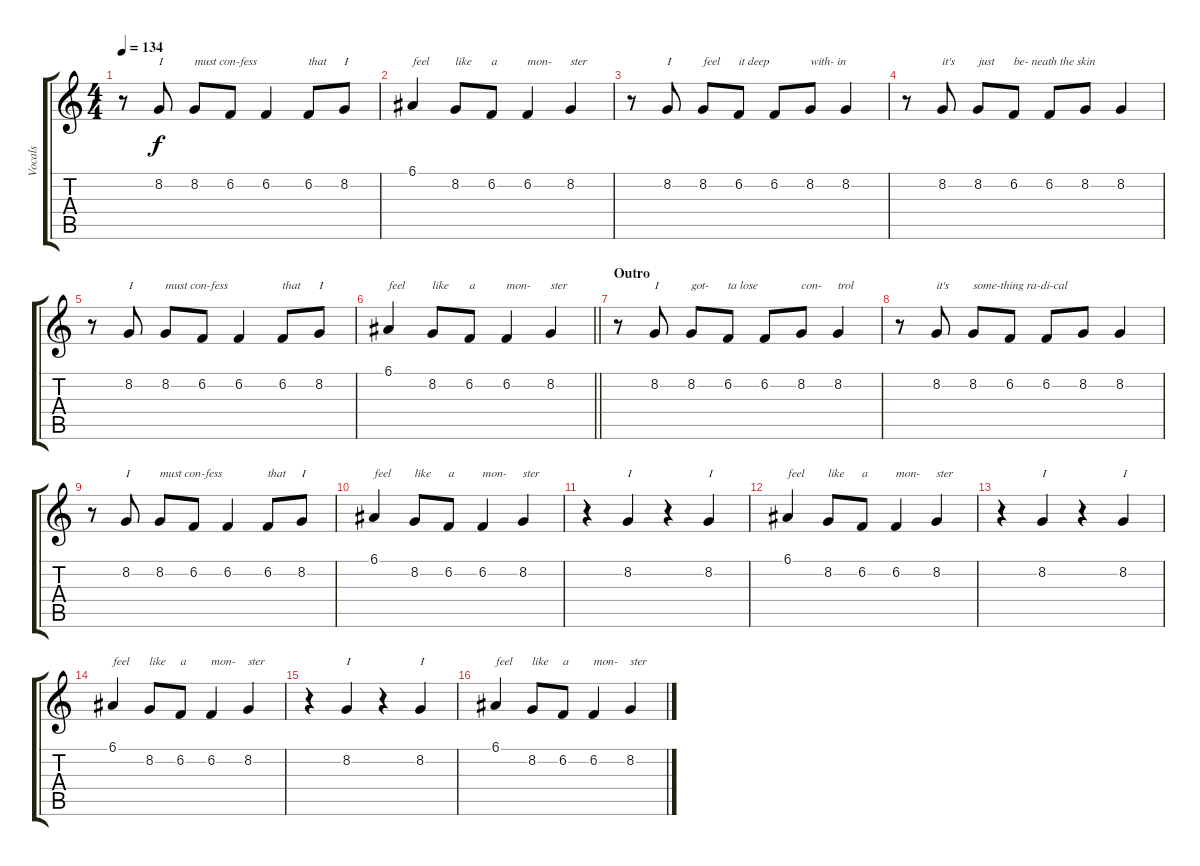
\track ("Vocals" "Vocals") {instrument lead2sawtooth}
\staff {score tabs}
\tuning (E4 B3 G3 D3 A2 E2) {hide}
\ts (4 4)
\tempo 134
\clef g2
\ks c
r.8{dy f} 8.2.8{txt "I"} 8.2.8{txt "must con-fess"} 6.2.8 6.2.4 6.2.8{txt "that"} 8.2.8{txt "I"} |
6.1.4{txt "feel"} 8.2.8{txt "like"} 6.2.8{txt "a"} 6.2.4{txt "mon-"} 8.2.4{txt "ster"} |
r.8 8.2.8{txt "I"} 8.2.8{txt "feel"} 6.2.8{txt "it deep"} 6.2.8 8.2.8{txt "with- in"} 8.2.4 |
r.8 8.2.8{txt "it's"} 8.2.8{txt "just"} 6.2.8{txt "be- neath the skin"} 6.2.8 8.2.8 8.2.4 |
r.8 8.2.8{txt "I"} 8.2.8{txt "must con-fess"} 6.2.8 6.2.4 6.2.8{txt "that"} 8.2.8{txt "I"} |
\barLineRight lightlight
6.1.4{txt "feel"} 8.2.8{txt "like"} 6.2.8{txt "a"} 6.2.4{txt "mon-"} 8.2.4{txt "ster"} |
\section ("" "Outro")
r.8 8.2.8{txt "I"} 8.2.8{txt "got-"} 6.2.8{txt "ta lose"} 6.2.8 8.2.8{txt "con-"} 8.2.4{txt "trol"} |
r.8 8.2.8{txt "it's"} 8.2.8{txt "some-thing ra-di-cal"} 6.2.8 6.2.8 8.2.8 8.2.4 |
r.8 8.2.8{txt "I"} 8.2.8{txt "must con-fess"} 6.2.8 6.2.4 6.2.8{txt "that"} 8.2.8{txt "I"} |
6.1.4{txt "feel"} 8.2.8{txt "like"} 6.2.8{txt "a"} 6.2.4{txt "mon-"} 8.2.4{txt "ster"} |
r.4 8.2.4{txt "I"} r.4 8.2.4{txt "I"} |
6.1.4{txt "feel"} 8.2.8{txt "like"} 6.2.8{txt "a"} 6.2.4{txt "mon-"} 8.2.4{txt "ster"} |
r.4 8.2.4{txt "I"} r.4 8.2.4{txt "I"} |
6.1.4{txt "feel"} 8.2.8{txt "like"} 6.2.8{txt "a"} 6.2.4{txt "mon-"} 8.2.4{txt "ster"} |
r.4 8.2.4{txt "I"} r.4 8.2.4{txt "I"} |
6.1.4{txt "feel"} 8.2.8{txt "like"} 6.2.8{txt "a"} 6.2.4{txt "mon-"} 8.2.4{txt "ster"}
